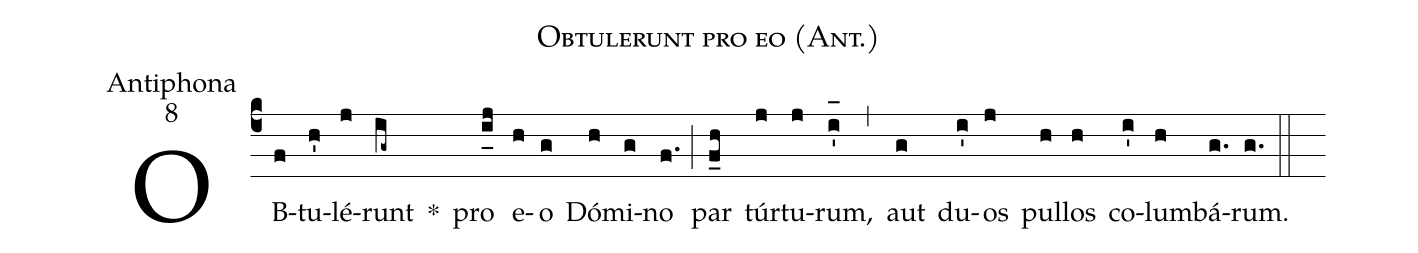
name:Obtulerunt pro eo (Ant.);
office-part:Antiphona;
mode:8;
%%
(c4) OB(f)tu(h')lé(j)runt(ig~) *() pro(i_[uh:l]j) e(h)o(g) Dó(h)mi(g)no(f.) (;) par(f_h) túr(j)tu(j)rum,(i'_[oh:h]) (,) aut(g) du(i')os(j) pul(h)los(h) co(i')lum(h)bá(g.)rum.(g.) (::)
%<eu>E(j) u(j) o(i) u(j) a(h) e.</eu>(g.) (::)
